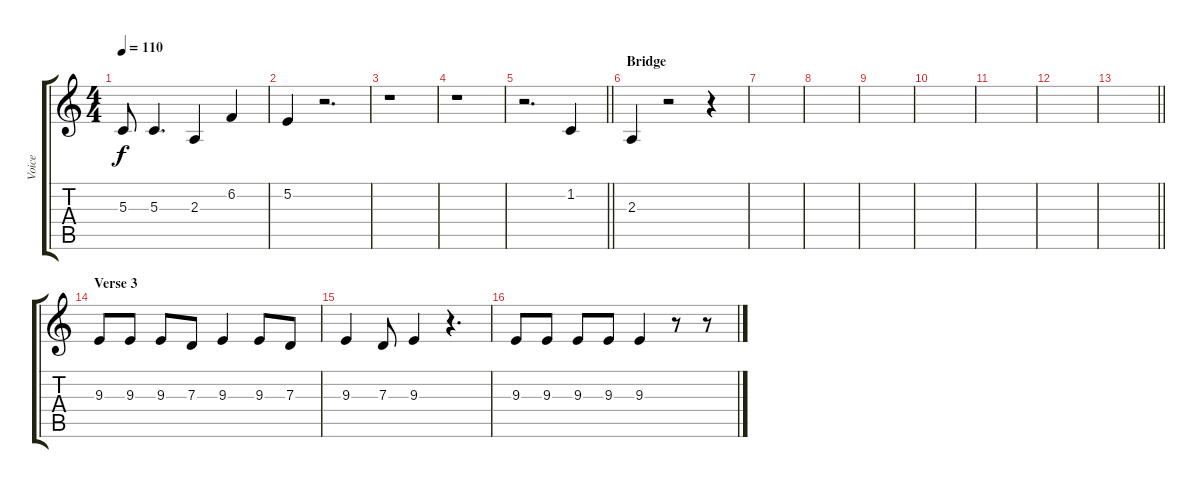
\track ("Voice" "Voice") {instrument flute}
\staff {score tabs}
\tuning (E4 B3 G3 D3 A2 E2) {hide}
\ts (4 4)
\tempo 110
\clef g2
\ks c
5.3.8{dy f} 5.3.4{d} 2.3.4 6.2.4 |
5.2.4 r.2{d} |
r.1 |
r.1 |
\barLineRight lightlight
r.2{d} 1.2.4 |
\section ("" "Bridge")
2.3.4 r.2 r.4 |
|
|
|
|
|
|
\barLineRight lightlight
|
\section ("" "Verse 3")
9.3.8 9.3.8 9.3.8 7.3.8 9.3.4 9.3.8 7.3.8 |
9.3.4 7.3.8 9.3.4 r.4{d} |
9.3.8 9.3.8 9.3.8 9.3.8 9.3.4 r.8 r.8
